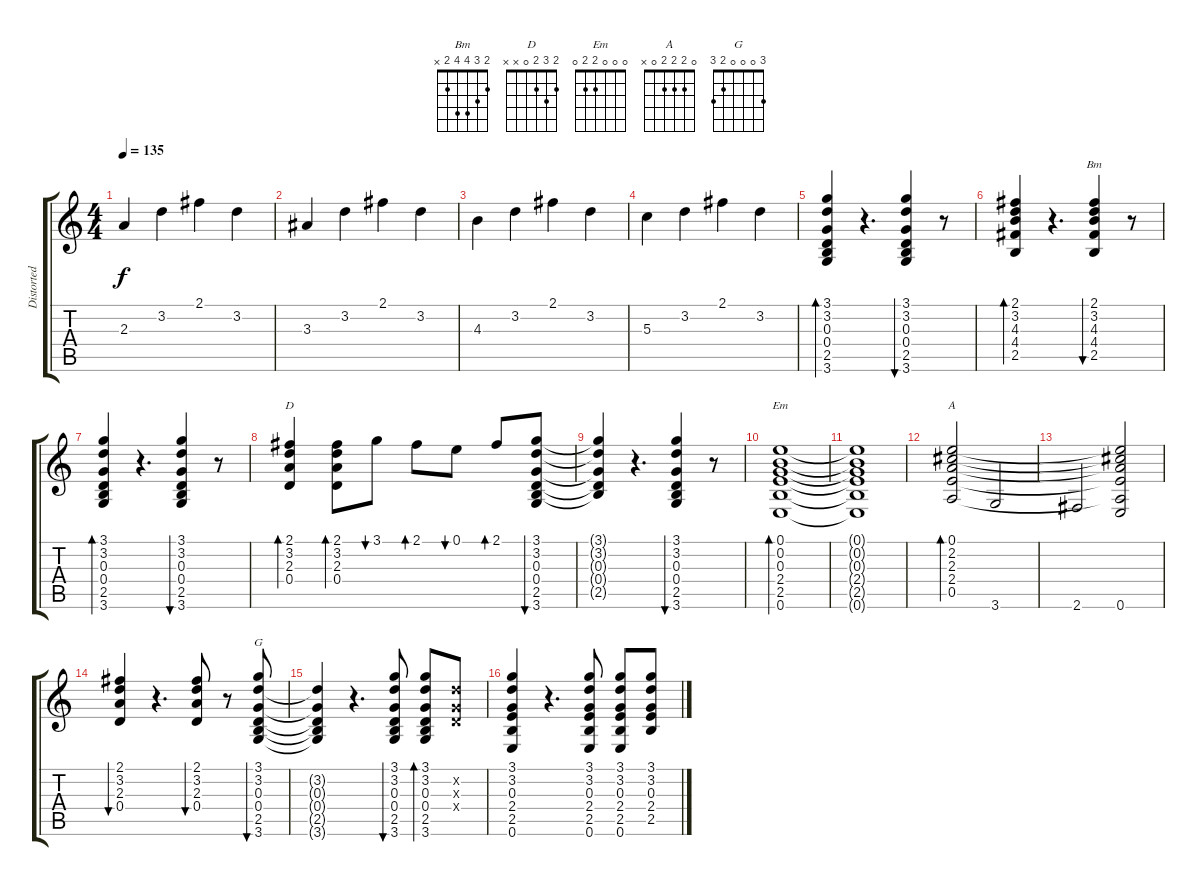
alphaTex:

\track ("Distorted Guitar" "Distorted ") {instrument overdrivenguitar}
\staff {score tabs}
\tuning (E4 B3 G3 D3 A2 E2) {hide}
\chord ("Bm" 2 3 4 4 2 x)
\chord ("D" 2 3 2 0 x x)
\chord ("Em" 0 0 0 2 2 0)
\chord ("A" 0 2 2 2 0 x)
\chord ("G" 3 0 0 0 2 3)
\ts (4 4)
\tempo 135
\clef g2
\ks c
2.3.4{dy f} 3.2.4 2.1.4 3.2.4 |
3.3.4 3.2.4 2.1.4 3.2.4 |
4.3.4 3.2.4 2.1.4 3.2.4 |
5.3.4 3.2.4 2.1.4 3.2.4 |
(3.1 3.2 0.3 0.4 2.5 3.6).4{bd 120} r.4{d} (3.1 3.2 0.3 0.4 2.5 3.6).4{bu 60} r.8 |
(2.1 3.2 4.3 4.4 2.5).4{bd 60} r.4{d} (2.1 3.2 4.3 4.4 2.5).4{bu 60 ch "Bm"} r.8 |
(3.1 3.2 0.3 0.4 2.5 3.6).4{bd 60} r.4{d} (3.1 3.2 0.3 0.4 2.5 3.6).4{bu 60} r.8 |
(2.1 3.2 2.3 0.4).4{bd 60 ch "D"} (2.1 3.2 2.3 0.4).8{bd 120} 3.1.8{bu 120} 2.1.8{bd 120} 0.1.8{bu 120} 2.1.8{bd 120} (3.1 3.2 0.3 0.4 2.5 3.6).8{bu 60} |
(3.1{t} 3.2{t} 0.3{t} 0.4{t} 2.5{t}).4 r.4{d} (3.1 3.2 0.3 0.4 2.5 3.6).4{bu 60} r.8 |
(0.1 0.2 0.3 2.4 2.5 0.6).1{bd 60 ch "Em"} |
(0.1{t} 0.2{t} 0.3{t} 2.4{t} 2.5{t} 0.6{t}).1 |
(0.1 2.2 2.3 2.4 0.5).2{bd 60 ch "A"} 3.6.2 |
2.6.2 (0.1{t} 2.2{t} 2.3{t} 2.4{t} 0.5{t} 0.6).2 |
(2.1 3.2 2.3 0.4).4{bu 60} r.4{d} (2.1 3.2 2.3 0.4).8{bu 60} r.8 (3.1 3.2 0.3 0.4 2.5 3.6).8{bu 60 ch "G"} |
(3.2{t} 0.3{t} 0.4{t} 2.5{t} 3.6{t}).4 r.4{d} (3.1 3.2 0.3 0.4 2.5 3.6).8{bu 60} (3.1 3.2 0.3 0.4 2.5 3.6).8{bd 60} (3.2{x} 0.3{x} 0.4{x}).8 |
(3.1 3.2 0.3 2.4 2.5 0.6).4 r.4{d} (3.1 3.2 0.3 2.4 2.5 0.6).8 (3.1 3.2 0.3 2.4 2.5 0.6).8 (3.1 3.2 0.3 2.4 2.5).8
